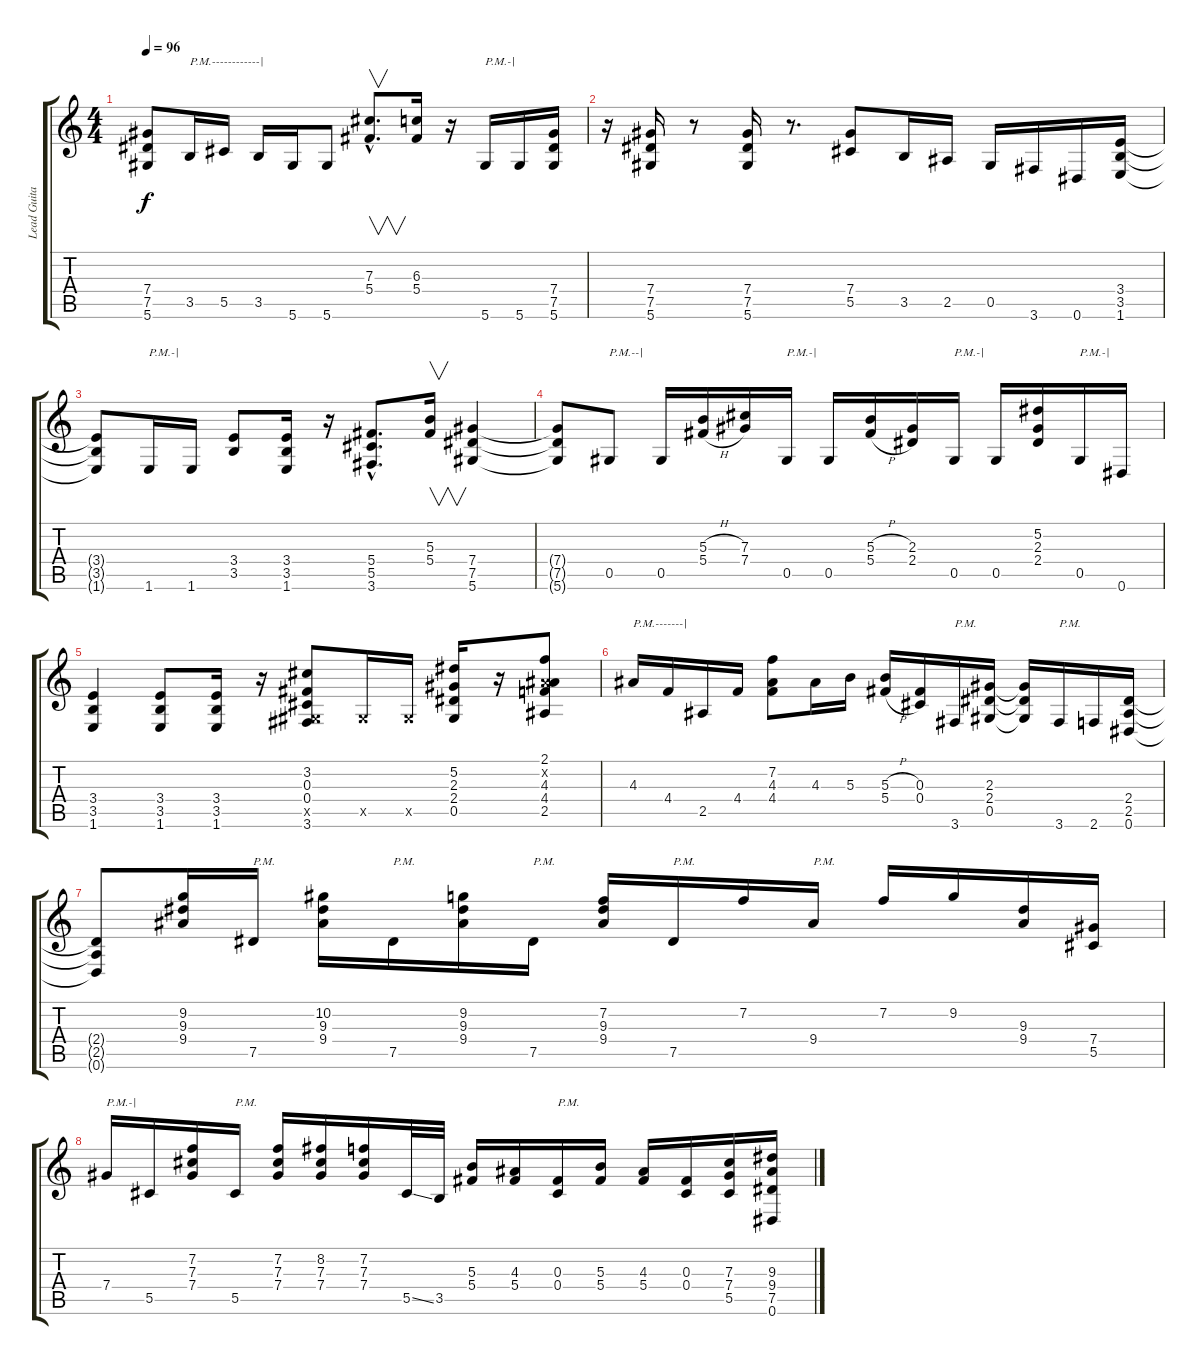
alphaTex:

\track ("Lead Guitar" "Lead Guita") {instrument overdrivenguitar}
\staff {score tabs}
\tuning (Eb4 Bb3 Gb3 Db3 Ab2 Eb2) {hide}
\ts (4 4)
\tempo 96
\clef g2
\ks c
(7.4{t} 7.5{t} 5.6{t}).8{dy f} 3.5.16{txt "P.M.------------|"} 5.5.16 3.5.16 5.6.16 5.6.8 (7.3{hac} 5.4{hac}).8{v d} (6.3 5.4).16 r.16 5.6.16{txt "P.M.-|"} 5.6.16 (7.4 7.5 5.6).16 |
r.16 (7.4 7.5 5.6).16 r.8 (7.4 7.5 5.6).16 r.8{d} (7.4 5.5).8 3.5.16 2.5.16 0.5.16 3.6.16 0.6.16 (3.4 3.5 1.6).16 |
(3.4{t} 3.5{t} 1.6{t}).8 1.6.16{txt "P.M.-|"} 1.6.16 (3.4 3.5).8 (3.4 3.5 1.6).16 r.16 (5.4{hac} 5.5{hac} 3.6{hac}).8{d} (5.3 5.4).16{v} (7.4 7.5 5.6).4 |
(7.4{t} 7.5{t} 5.6{t}).8 0.5.8{txt "P.M.--|"} 0.5.16 (5.3{h} 5.4{h}).16 (7.3 7.4).16 0.5.16{txt "P.M.-|"} 0.5.16 (5.3{h} 5.4{h}).16 (2.3 2.4).16 0.5.16{txt "P.M.-|"} 0.5.16 (5.2 2.3 2.4).16 0.5.16{txt "P.M.-|"} 0.6.16 |
(3.4 3.5 1.6).4 (3.4 3.5 1.6).8 (3.4 3.5 1.6).16 r.16 (3.2 0.3 0.4 0.5{x} 3.6).8 0.5{x}.16 0.5{x}.16 (5.2 2.3 2.4 0.5).16 r.16 (2.1 0.2{x} 4.3 4.4 2.5).8 |
4.3.16{txt "P.M.-------|"} 4.4.16 2.5.16 4.4.16 (7.2 4.3 4.4).8 4.3.16 5.3.16 (5.3{h} 5.4{h}).16 (0.3 0.4).16 3.6.16{txt "P.M."} (2.3 2.4 0.5).16 (2.3{t} 2.4{t} 0.5{t}).16 3.6.16{txt "P.M."} 2.6.16 (2.4 2.5 0.6).16 |
(2.4{t} 2.5{t} 0.6{t}).8 (9.2 9.3 9.4).16 7.5.16{txt "P.M."} (10.2 9.3 9.4).16 7.5.16{txt "P.M."} (9.2 9.3 9.4).16 7.5.16{txt "P.M."} (7.2 9.3 9.4).16 7.5.16{txt "P.M."} 7.2.16 9.4.16{txt "P.M."} 7.2.16 9.2.16 (9.3 9.4).16 (7.4 5.5).16 |
7.4.16{txt "P.M.-|"} 5.5.16 (7.2 7.3 7.4).16 5.5.16{txt "P.M."} (7.2 7.3 7.4).16 (8.2 7.3 7.4).16 (7.2 7.3 7.4).16 5.5{ss}.32 3.5.32 (5.3 5.4).16 (4.3 5.4).16 (0.3 0.4).16{txt "P.M."} (5.3 5.4).16 (4.3 5.4).16 (0.3 0.4).16 (7.3 7.4 5.5).16 (9.3 9.4 7.5 0.6).16
